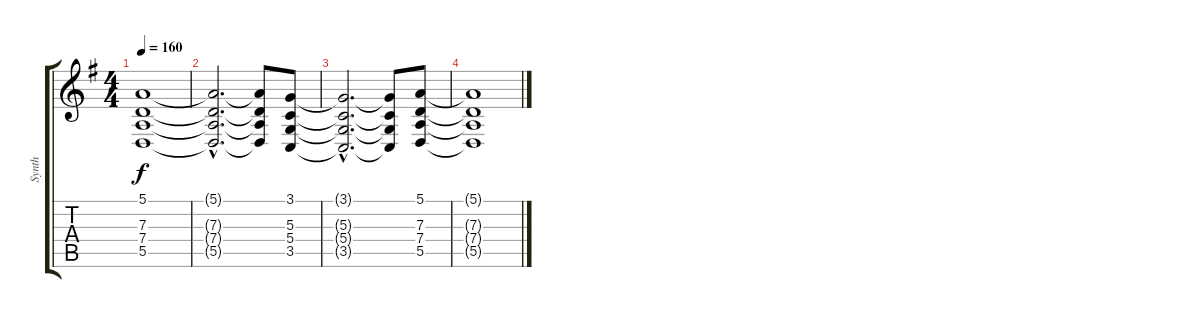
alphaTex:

\track ("Synth" "Synth") {instrument synthstrings1}
\staff {score tabs}
\tuning (E4 B3 G3 D3 A2 E2) {hide}
\ts (4 4)
\tempo 160
\clef g2
\ks g
(5.1{t} 7.3{t} 7.4{t} 5.5{t}).1{dy f} |
(5.1{hac t} 7.3{hac t} 7.4{hac t} 5.5{hac t}).2{d} (5.1{t} 7.3{t} 7.4{t} 5.5{t}).8 (3.1 5.3 5.4 3.5).8 |
(3.1{hac t} 5.3{hac t} 5.4{hac t} 3.5{hac t}).2{d} (3.1{t} 5.3{t} 5.4{t} 3.5{t}).8 (5.1 7.3 7.4 5.5).8 |
(5.1{t} 7.3{t} 7.4{t} 5.5{t}).1
